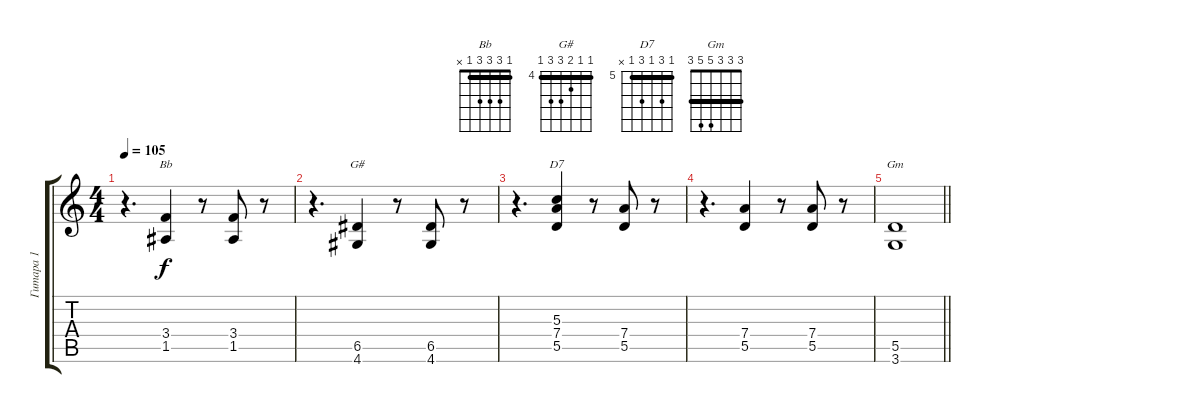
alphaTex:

\track ("Гитара 1" "Гитара 1") {solo instrument electricguitarclean}
\staff {score tabs}
\tuning (E4 B3 G3 D3 A2 E2) {hide}
\chord ("Bb" 1 3 3 3 1 x) {barre 1}
\chord ("G#" 4 4 5 6 6 4) {firstfret 4 barre 4}
\chord ("D7" 5 7 5 7 5 x) {firstfret 5 barre 5}
\chord ("Gm" 3 3 3 5 5 3) {barre 3}
\ts (4 4)
\tempo 105
\clef g2
\ks c
r.4{d dy f} (3.4 1.5).4{ch "Bb"} r.8 (3.4 1.5).8 r.8 |
r.4{d} (6.5 4.6).4{ch "G#"} r.8 (6.5 4.6).8 r.8 |
r.4{d} (5.3 7.4 5.5).4{ch "D7"} r.8 (7.4 5.5).8 r.8 |
r.4{d} (7.4 5.5).4 r.8 (7.4 5.5).8 r.8 |
\barLineRight lightlight
(5.5 3.6).1{ch "Gm"}
